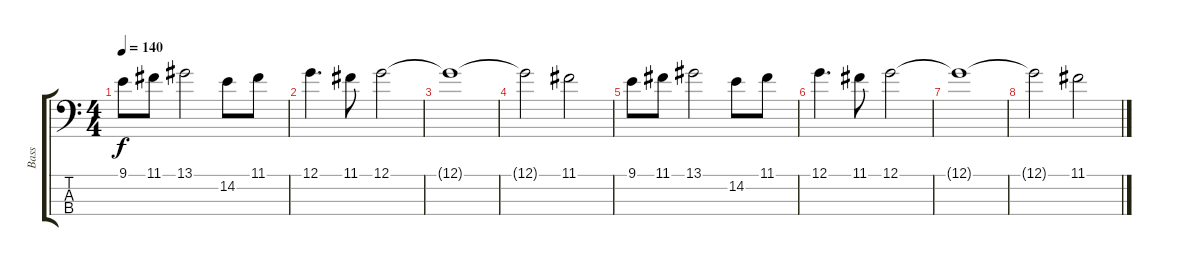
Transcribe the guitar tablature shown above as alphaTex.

\track ("Bass" "Bass") {instrument electricbassfinger}
\staff {score tabs}
\tuning (G2 D2 A1 E1) {hide}
\ts (4 4)
\tempo 140
\clef f4
\ks c
9.1.8{dy f volume 12} 11.1.8 13.1.2{volume 12} 14.2.8{volume 13} 11.1.8{volume 13} |
12.1.4{d} 11.1.8{volume 14} 12.1.2{volume 14} |
12.1{t}.1 |
12.1{t}.2 11.1.2{volume 16} |
9.1.8 11.1.8 13.1.2{volume 16} 14.2.8 11.1.8 |
12.1.4{d} 11.1.8 12.1.2 |
12.1{t}.1 |
12.1{t}.2 11.1.2
